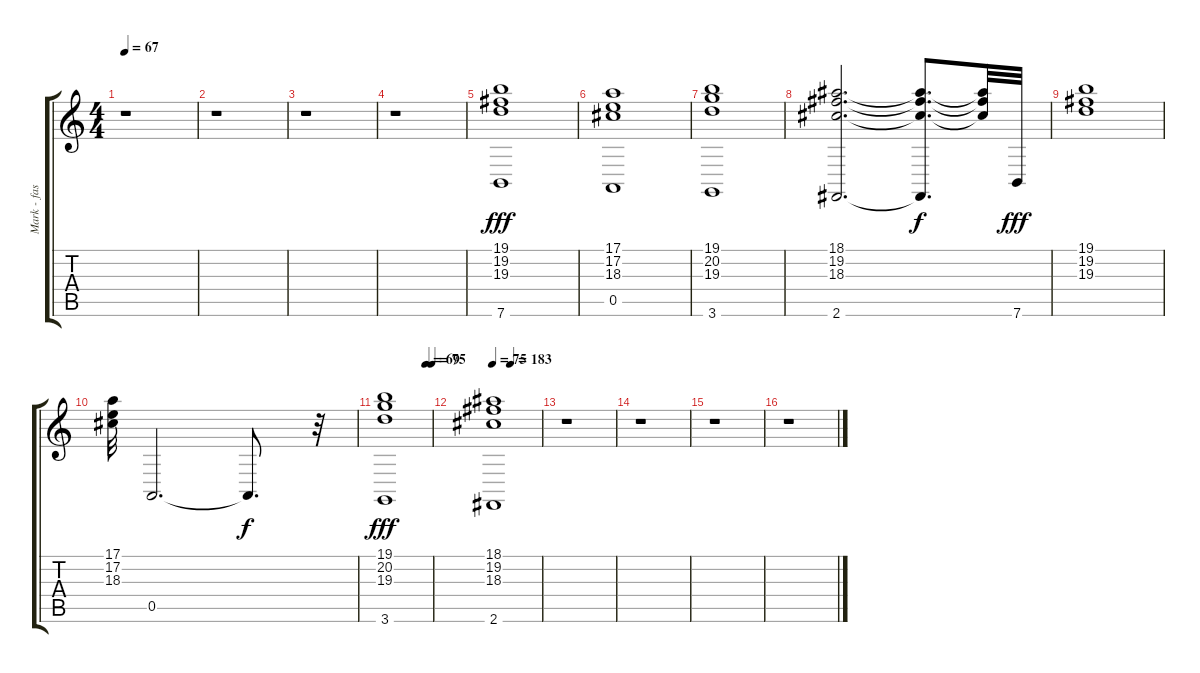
\track ("Mark - fast/slow strings" "Mark - fas") {instrument stringensemble1}
\staff {score tabs}
\tuning (E4 B3 G3 D3 A2 E2) {hide}
\ts (4 4)
\tempo 67
\clef g2
\ks c
r.1{dy f} |
r.1 |
r.1 |
r.1 |
(19.1 19.2 19.3 7.6).1{dy fff volume 12} |
(17.1 17.2 18.3 0.5).1 |
(19.1 20.2 19.3 3.6).1 |
(18.1 19.2 18.3 2.6).2{d} (18.1{t} 19.2{t} 18.3{t} 2.6{t}).8{d dy f} (18.1{t} 19.2{t} 18.3{t}).32 7.6.32{dy fff} |
(19.1 19.2 19.3).1 |
(17.1 17.2 18.3).32 0.5.2{d} 0.5{t}.8{d dy f} r.32 |
\tempo (69 0.8828125)
\tempo (75 1.0078125)
(19.1 20.2 19.3 3.6).1{dy fff} |
\tempo 75
\tempo (183 0.375)
(18.1 19.2 18.3 2.6).1 |
r.1 |
r.1 |
r.1 |
r.1
